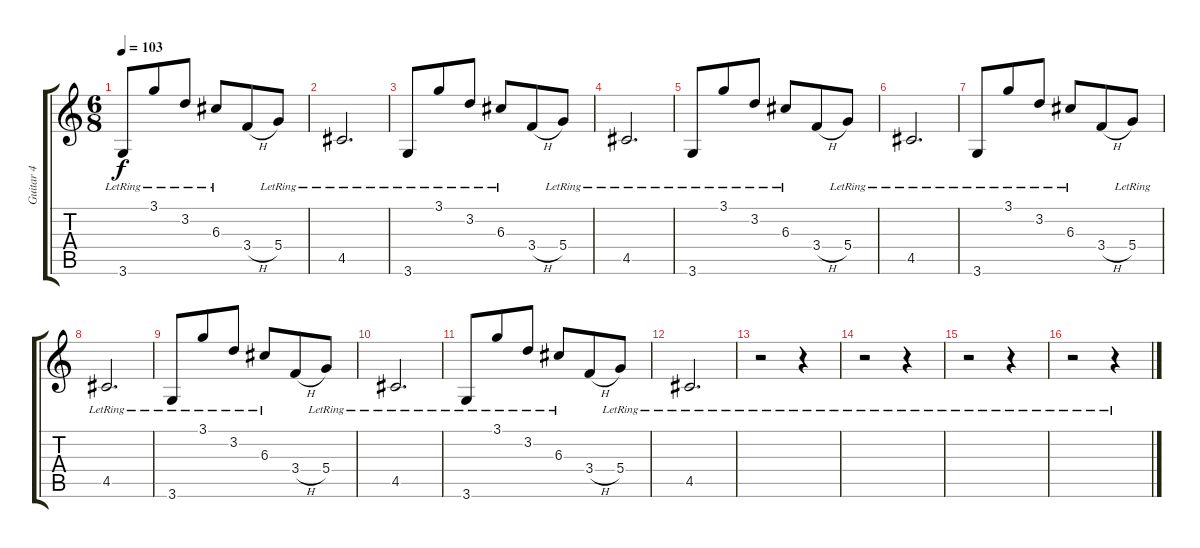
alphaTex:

\track ("Guitar 4" "Guitar 4") {instrument overdrivenguitar}
\staff {score tabs}
\tuning (E4 B3 G3 D3 A2 E2) {hide}
\ts (6 8)
\tempo 103
\clef g2
\ks c
3.6{lr}.8{dy f volume 13 balance 8 instrument electricguitarjazz} 3.1{lr}.8 3.2{lr}.8 6.3{lr}.8 3.4{h}.8 5.4{lr}.8 |
4.5{lr}.2{d} |
3.6{lr}.8{volume 13 instrument electricguitarjazz} 3.1{lr}.8 3.2{lr}.8 6.3{lr}.8 3.4{h}.8 5.4{lr}.8 |
4.5{lr}.2{d} |
3.6{lr}.8{volume 13 instrument electricguitarjazz} 3.1{lr}.8 3.2{lr}.8 6.3{lr}.8 3.4{h}.8 5.4{lr}.8 |
4.5{lr}.2{d} |
3.6{lr}.8{volume 13 instrument electricguitarjazz} 3.1{lr}.8 3.2{lr}.8 6.3{lr}.8 3.4{h}.8 5.4{lr}.8 |
4.5{lr}.2{d} |
3.6{lr}.8{volume 13 instrument electricguitarjazz} 3.1{lr}.8 3.2{lr}.8 6.3{lr}.8 3.4{h}.8 5.4{lr}.8 |
4.5{lr}.2{d} |
3.6{lr}.8{volume 13 instrument electricguitarjazz} 3.1{lr}.8 3.2{lr}.8 6.3{lr}.8 3.4{h}.8 5.4{lr}.8 |
4.5{lr}.2{d} |
r.2 r.4 |
r.2 r.4 |
r.2 r.4 |
r.2 r.4
